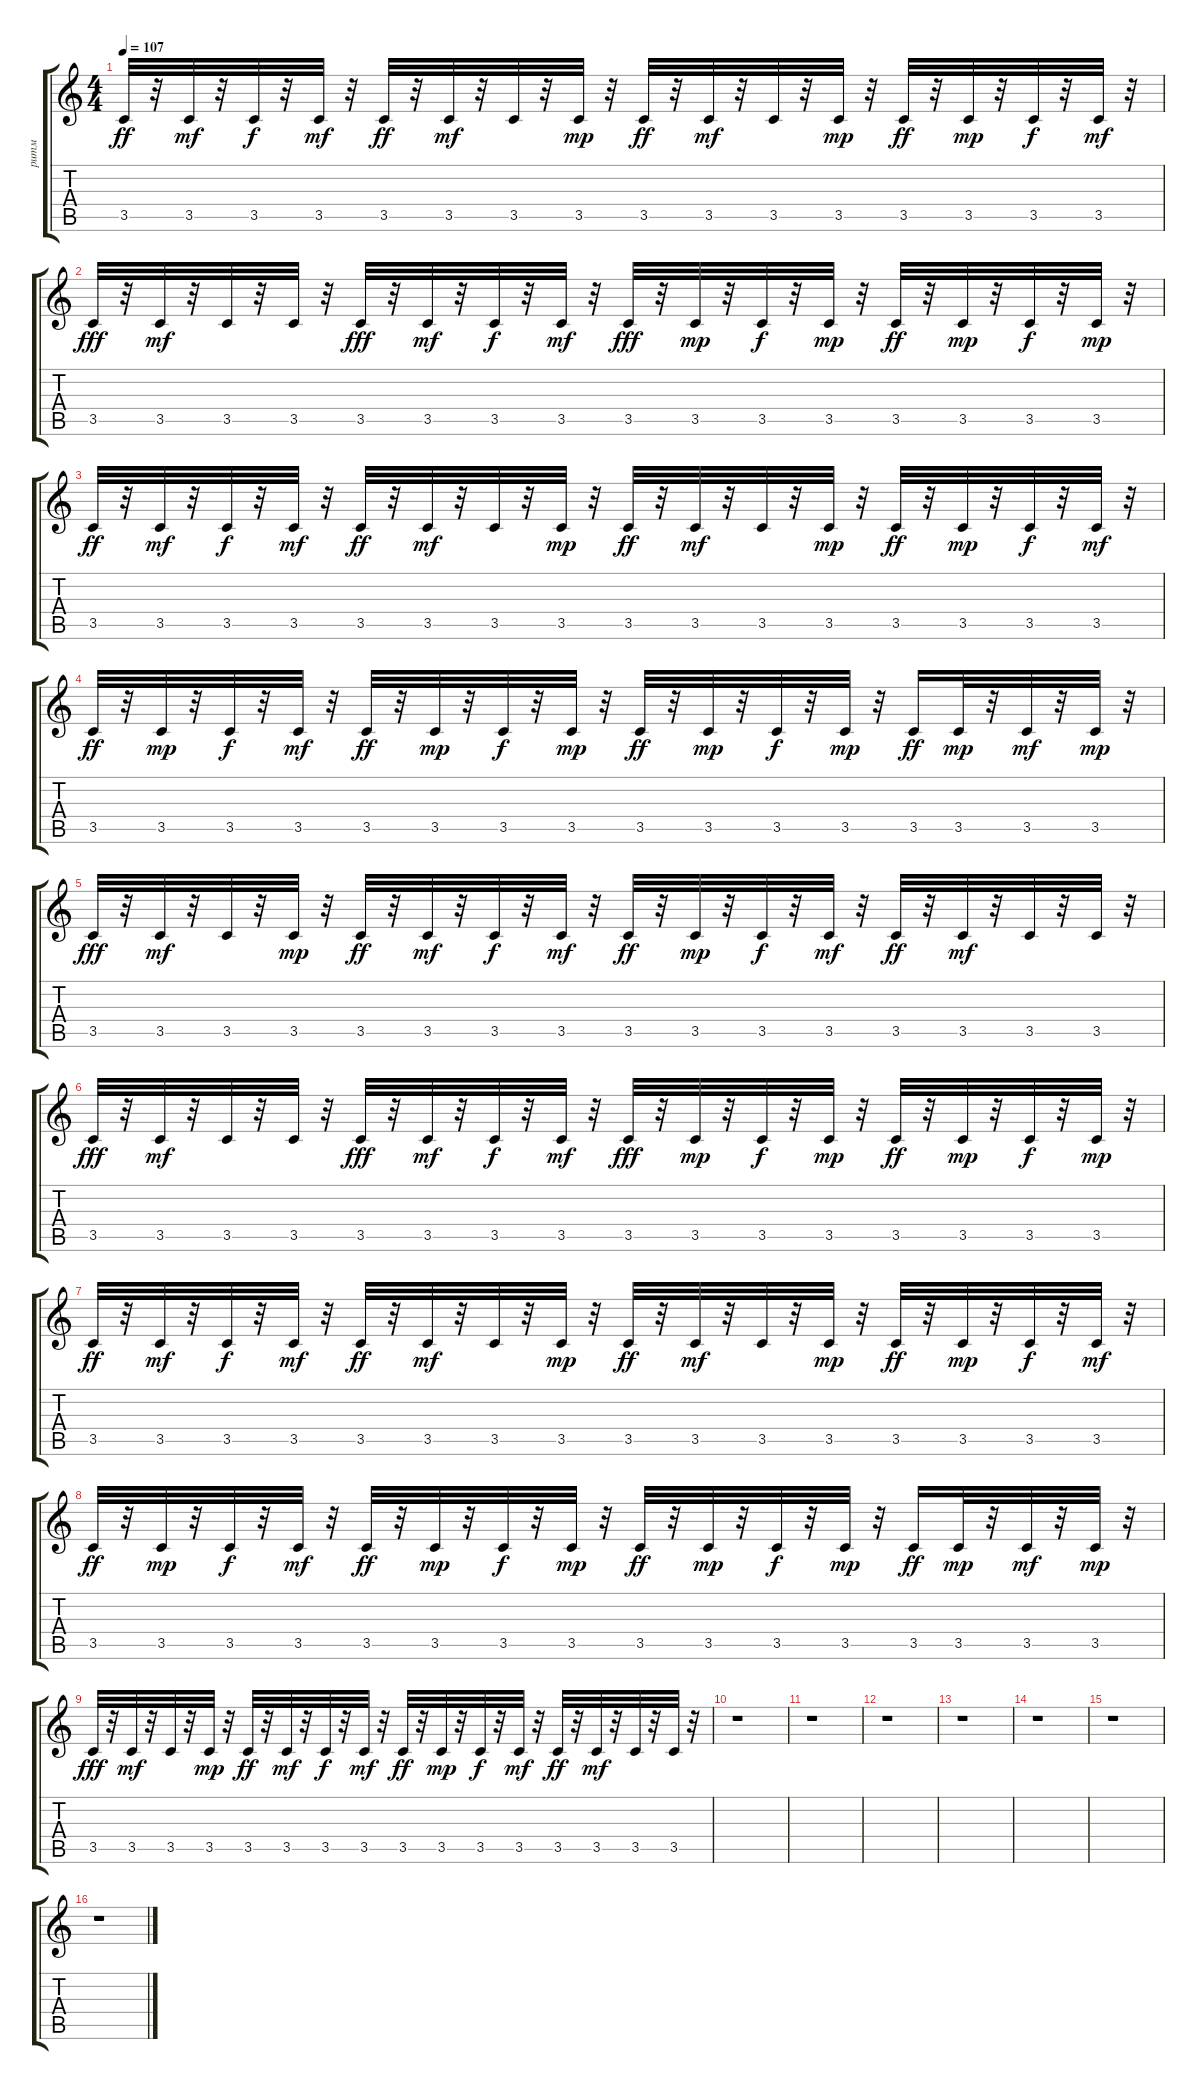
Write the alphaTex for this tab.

\track ("ритм" "ритм") {instrument electricguitarclean}
\staff {score tabs}
\tuning (E4 B3 G3 D3 A2 E2) {hide}
\ts (4 4)
\tempo 107
\clef g2
\ks c
3.5.32{dy ff} r.32 3.5.32{dy mf} r.32 3.5.32{dy f} r.32 3.5.32{dy mf} r.32 3.5.32{dy ff} r.32 3.5.32{dy mf} r.32 3.5.32 r.32 3.5.32{dy mp} r.32 3.5.32{dy ff} r.32 3.5.32{dy mf} r.32 3.5.32 r.32 3.5.32{dy mp} r.32 3.5.32{dy ff} r.32 3.5.32{dy mp} r.32 3.5.32{dy f} r.32 3.5.32{dy mf} r.32 |
3.5.32{dy fff} r.32 3.5.32{dy mf} r.32 3.5.32 r.32 3.5.32 r.32 3.5.32{dy fff} r.32 3.5.32{dy mf} r.32 3.5.32{dy f} r.32 3.5.32{dy mf} r.32 3.5.32{dy fff} r.32 3.5.32{dy mp} r.32 3.5.32{dy f} r.32 3.5.32{dy mp} r.32 3.5.32{dy ff} r.32 3.5.32{dy mp} r.32 3.5.32{dy f} r.32 3.5.32{dy mp} r.32 |
3.5.32{dy ff} r.32 3.5.32{dy mf} r.32 3.5.32{dy f} r.32 3.5.32{dy mf} r.32 3.5.32{dy ff} r.32 3.5.32{dy mf} r.32 3.5.32 r.32 3.5.32{dy mp} r.32 3.5.32{dy ff} r.32 3.5.32{dy mf} r.32 3.5.32 r.32 3.5.32{dy mp} r.32 3.5.32{dy ff} r.32 3.5.32{dy mp} r.32 3.5.32{dy f} r.32 3.5.32{dy mf} r.32 |
3.5.32{dy ff} r.32 3.5.32{dy mp} r.32 3.5.32{dy f} r.32 3.5.32{dy mf} r.32 3.5.32{dy ff} r.32 3.5.32{dy mp} r.32 3.5.32{dy f} r.32 3.5.32{dy mp} r.32 3.5.32{dy ff} r.32 3.5.32{dy mp} r.32 3.5.32{dy f} r.32 3.5.32{dy mp} r.32 3.5.16{dy ff} 3.5.32{dy mp} r.32 3.5.32{dy mf} r.32 3.5.32{dy mp} r.32 |
3.5.32{dy fff} r.32 3.5.32{dy mf} r.32 3.5.32 r.32 3.5.32{dy mp} r.32 3.5.32{dy ff} r.32 3.5.32{dy mf} r.32 3.5.32{dy f} r.32 3.5.32{dy mf} r.32 3.5.32{dy ff} r.32 3.5.32{dy mp} r.32 3.5.32{dy f} r.32 3.5.32{dy mf} r.32 3.5.32{dy ff} r.32 3.5.32{dy mf} r.32 3.5.32 r.32 3.5.32 r.32 |
3.5.32{dy fff} r.32 3.5.32{dy mf} r.32 3.5.32 r.32 3.5.32 r.32 3.5.32{dy fff} r.32 3.5.32{dy mf} r.32 3.5.32{dy f} r.32 3.5.32{dy mf} r.32 3.5.32{dy fff} r.32 3.5.32{dy mp} r.32 3.5.32{dy f} r.32 3.5.32{dy mp} r.32 3.5.32{dy ff} r.32 3.5.32{dy mp} r.32 3.5.32{dy f} r.32 3.5.32{dy mp} r.32 |
3.5.32{dy ff} r.32 3.5.32{dy mf} r.32 3.5.32{dy f} r.32 3.5.32{dy mf} r.32 3.5.32{dy ff} r.32 3.5.32{dy mf} r.32 3.5.32 r.32 3.5.32{dy mp} r.32 3.5.32{dy ff} r.32 3.5.32{dy mf} r.32 3.5.32 r.32 3.5.32{dy mp} r.32 3.5.32{dy ff} r.32 3.5.32{dy mp} r.32 3.5.32{dy f} r.32 3.5.32{dy mf} r.32 |
3.5.32{dy ff} r.32 3.5.32{dy mp} r.32 3.5.32{dy f} r.32 3.5.32{dy mf} r.32 3.5.32{dy ff} r.32 3.5.32{dy mp} r.32 3.5.32{dy f} r.32 3.5.32{dy mp} r.32 3.5.32{dy ff} r.32 3.5.32{dy mp} r.32 3.5.32{dy f} r.32 3.5.32{dy mp} r.32 3.5.16{dy ff} 3.5.32{dy mp} r.32 3.5.32{dy mf} r.32 3.5.32{dy mp} r.32 |
3.5.32{dy fff} r.32 3.5.32{dy mf} r.32 3.5.32 r.32 3.5.32{dy mp} r.32 3.5.32{dy ff} r.32 3.5.32{dy mf} r.32 3.5.32{dy f} r.32 3.5.32{dy mf} r.32 3.5.32{dy ff} r.32 3.5.32{dy mp} r.32 3.5.32{dy f} r.32 3.5.32{dy mf} r.32 3.5.32{dy ff} r.32 3.5.32{dy mf} r.32 3.5.32 r.32 3.5.32 r.32 |
r.1 |
r.1 |
r.1 |
r.1 |
r.1 |
r.1 |
r.1
